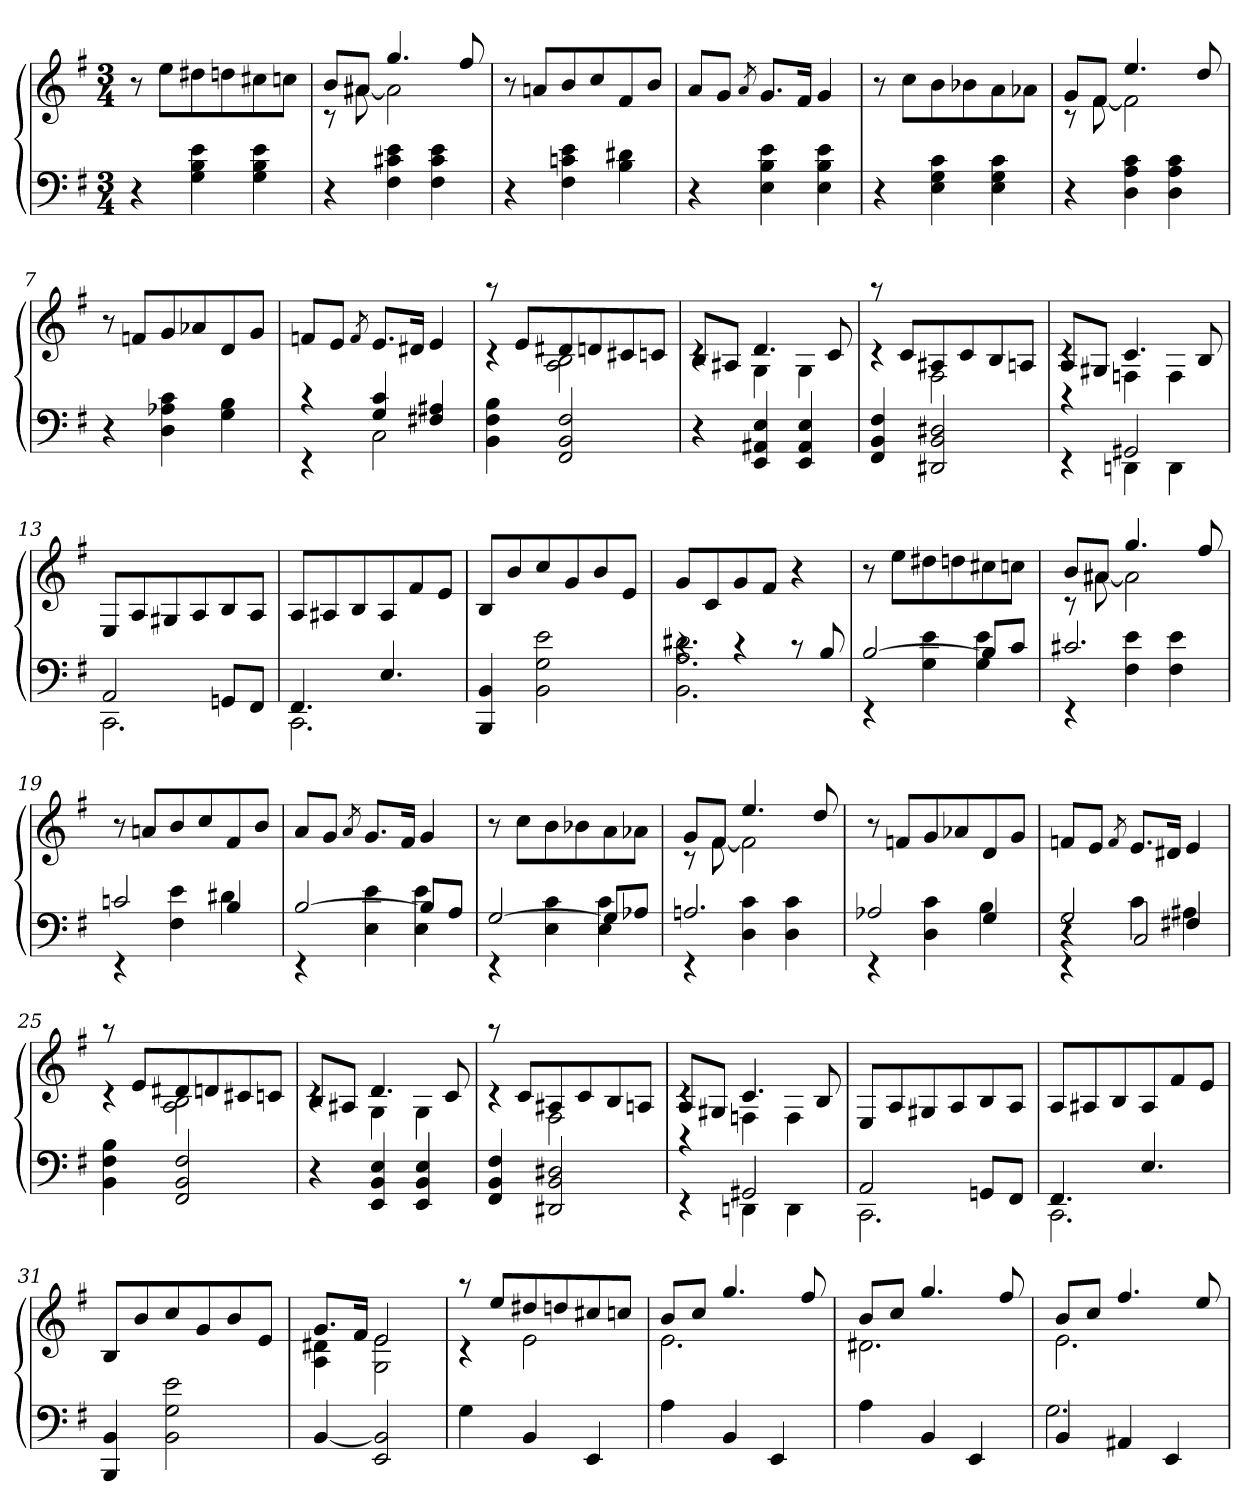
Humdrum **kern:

**kern	**kern
*part1	*part1
*staff2	*staff1
*clefF4	*clefG2
*k[f#]	*k[f#]
*e:	*e:
*M3/4	*M3/4
=1	=1
4r	8r
.	8eeL
4G 4B 4e	8dd#X
.	8ddn
4G 4B 4e	8cc#X
.	8ccnJ
=2	=2
*	*^
4r	8bL	8rc
.	8a#XJ	[8a#X
4F# 4c#X 4e	4.gg	2a#]
4F# 4c# 4e	.	.
.	8ff#	.
*	*v	*v
=3	=3
4r	8r
.	8anL
4F# 4cn 4e	8b
.	8cc
4B 4d#X	8f#
.	8bJ
=4	=4
4r	8aL
.	8gJ
.	8qa/
4E 4B 4e	8.gL
.	16f#Jk
4E 4B 4e	4g
=5	=5
4r	8r
.	8ccL
4E 4G 4c	8b
.	8b-X
4E 4G 4c	8a
.	8a-XJ
=6	=6
*	*^
4r	8gL	8rc
.	8f#J	[8f#
4D 4A 4c	4.ee	2f#]
4D 4A 4c	.	.
.	8dd	.
*	*v	*v
=7	=7
4r	8r
.	8fnL
4D 4A-X 4c	8g
.	8a-X
4G 4B	8d
.	8gJ
=8	=8
*^	*
4rc	4rEE	8fnL
.	.	8eJ
.	.	8qf/
4G 4c	2C	8.eL
.	.	16d#XJk
4F#X 4A#X	.	4e
*v	*v	*
=9	=9
*	*^
4BB 4F# 4B	8raa	4rc
.	8eL	.
2FF# 2BB 2F#	8d#X	2A 2B
.	8dn	.
.	8c#X	.
.	8cnJ	.
=10	=10	=10
4r	8BL	4rc
.	8A#XJ	.
4EE 4AA#X 4E	4.d	4G
4EE 4AA# 4E	.	4G
.	8c	.
=11	=11	=11
4FF# 4BB 4F#	8raa	4rc
.	8cL	.
2DD#X 2BB 2D#X	8A#X	2F#
.	8c	.
.	8B	.
.	8AnJ	.
=12	=12	=12
*^	*	*
4rc	4rEE	8AL	4rc
.	.	8G#XJ	.
2GG#X	4DDn	4.c	4Fn
.	4DD	.	4F
.	.	8B	.
*	*	*v	*v
=13	=13	=13
2AA	2.CC	8EL
.	.	8A
.	.	8G#X
.	.	8A
8GGnL	.	8B
8FF#J	.	8AJ
=14	=14	=14
4.FF#	2.CC	8AL
.	.	8A#X
.	.	8B
4.E	.	8A#
.	.	8f#
.	.	8eJ
*v	*v	*
=15	=15
4BBB 4BB	8BL
.	8b
2BB 2G 2e	8cc
.	8g
.	8b
.	8eJ
=16	=16
*^	*
4rc	2.BB 2.A 2.d#X	8gL
.	.	8c
4rc	.	8g
.	.	8f#J
8rc	.	4r
8B	.	.
=17	=17	=17
[2B	4rEE	8r
.	.	8eeL
.	4G 4e	8dd#X
.	.	8ddn
8BL]	4G 4e	8cc#X
8cJ	.	8ccnJ
=18	=18	=18
*	*	*^
2.c#X	4rEE	8bL	8rc
.	.	8a#XJ	[8a#X
.	4F# 4e	4.gg	2a#]
.	4F# 4e	.	.
.	.	8ff#	.
*	*	*v	*v
=19	=19	=19
2cn	4rEE	8r
.	.	8anL
.	4F# 4e	8b
.	.	8cc
4B	4d#X	8f#
.	.	8bJ
=20	=20	=20
[2B	4rEE	8aL
.	.	8gJ
.	.	8qa/
.	4E 4e	8.gL
.	.	16f#Jk
8BL]	4E 4e	4g
8AJ	.	.
=21	=21	=21
[2G	4rEE	8r
.	.	8ccL
.	4E 4c	8b
.	.	8b-X
8GL]	4E 4c	8a
8A-XJ	.	8a-XJ
=22	=22	=22
*	*	*^
2.An	4rEE	8gL	8rc
.	.	8f#J	[8f#
.	4D 4c	4.ee	2f#]
.	4D 4c	.	.
.	.	8dd	.
*	*	*v	*v
=23	=23	=23
2A-X	4rEE	8r
.	.	8fnL
.	4D 4c	8g
.	.	8a-X
4G	4B	8d
.	.	8gJ
=24	=24	=24
*	*^	*
2G	4rEE	4r	8fnL
.	.	.	8eJ
.	.	.	8qf/
.	4c	2C/	8.eL
.	.	.	16d#XJk
4F#X	4A#X	.	4e
*v	*v	*v	*
=25	=25
*	*^
4BB 4F# 4B	8raa	4rc
.	8eL	.
2FF# 2BB 2F#	8d#X	2A 2B
.	8dn	.
.	8c#X	.
.	8cnJ	.
=26	=26	=26
4r	8BL	4rc
.	8A#XJ	.
4EE 4BB 4E	4.d	4G
4EE 4BB 4E	.	4G
.	8c	.
=27	=27	=27
4FF# 4BB 4F#	8raa	4rc
.	8cL	.
2DD#X 2BB 2D#X	8A#X	2F#
.	8c	.
.	8B	.
.	8AnJ	.
=28	=28	=28
*^	*	*
4rc	4rEE	8AL	4rc
.	.	8G#XJ	.
2GG#X	4DDn	4.c	4Fn
.	4DD	.	4F
.	.	8B	.
*	*	*v	*v
=29	=29	=29
2AA	2.CC	8EL
.	.	8A
.	.	8G#X
.	.	8A
8GGnL	.	8B
8FF#J	.	8AJ
=30	=30	=30
4.FF#	2.CC	8AL
.	.	8A#X
.	.	8B
4.E	.	8A#
.	.	8f#
.	.	8eJ
*v	*v	*
=31	=31
4BBB 4BB	8BL
.	8b
2BB 2G 2e	8cc
.	8g
.	8b
.	8eJ
=32	=32
*	*^
[4BB	8.gL	4A 4d#X
.	16f#Jk	.
2EE 2BB]	2e	2G 2e
=33	=33	=33
4G	8raa	4rc
.	8eeL	.
4BB	8dd#X	2e
.	8ddn	.
4EE	8cc#X	.
.	8ccnJ	.
=34	=34	=34
4A	8bL	2.e
.	8ccJ	.
4BB	4.gg	.
4EE	.	.
.	8ff#	.
=35	=35	=35
4A	8bL	2.d#X
.	8ccJ	.
4BB	4.gg	.
4EE	.	.
.	8ff#	.
=36	=36	=36
*^	*	*
4BB	2.G	8bL	2.e
.	.	8ccJ	.
4AA#X	.	4.ff#	.
4EE	.	.	.
.	.	8ee	.
*v	*v	*	*
*	*v	*v
=	=
*-	*-
